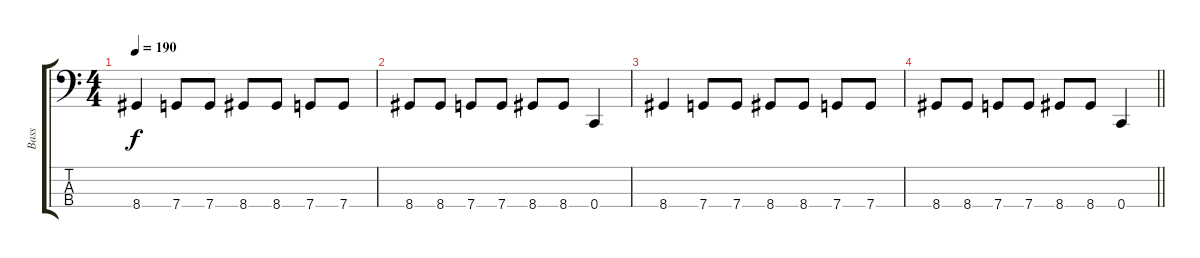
\track ("Bass" "Bass") {instrument electricbasspick}
\staff {score tabs}
\tuning (F2 C2 G1 C1) {hide}
\ts (4 4)
\tempo 190
\clef f4
\ks c
8.4.4{dy f} 7.4.8 7.4.8 8.4.8 8.4.8 7.4.8 7.4.8 |
8.4.8 8.4.8 7.4.8 7.4.8 8.4.8 8.4.8 0.4.4 |
8.4.4 7.4.8 7.4.8 8.4.8 8.4.8 7.4.8 7.4.8 |
\barLineRight lightlight
8.4.8 8.4.8 7.4.8 7.4.8 8.4.8 8.4.8 0.4.4
